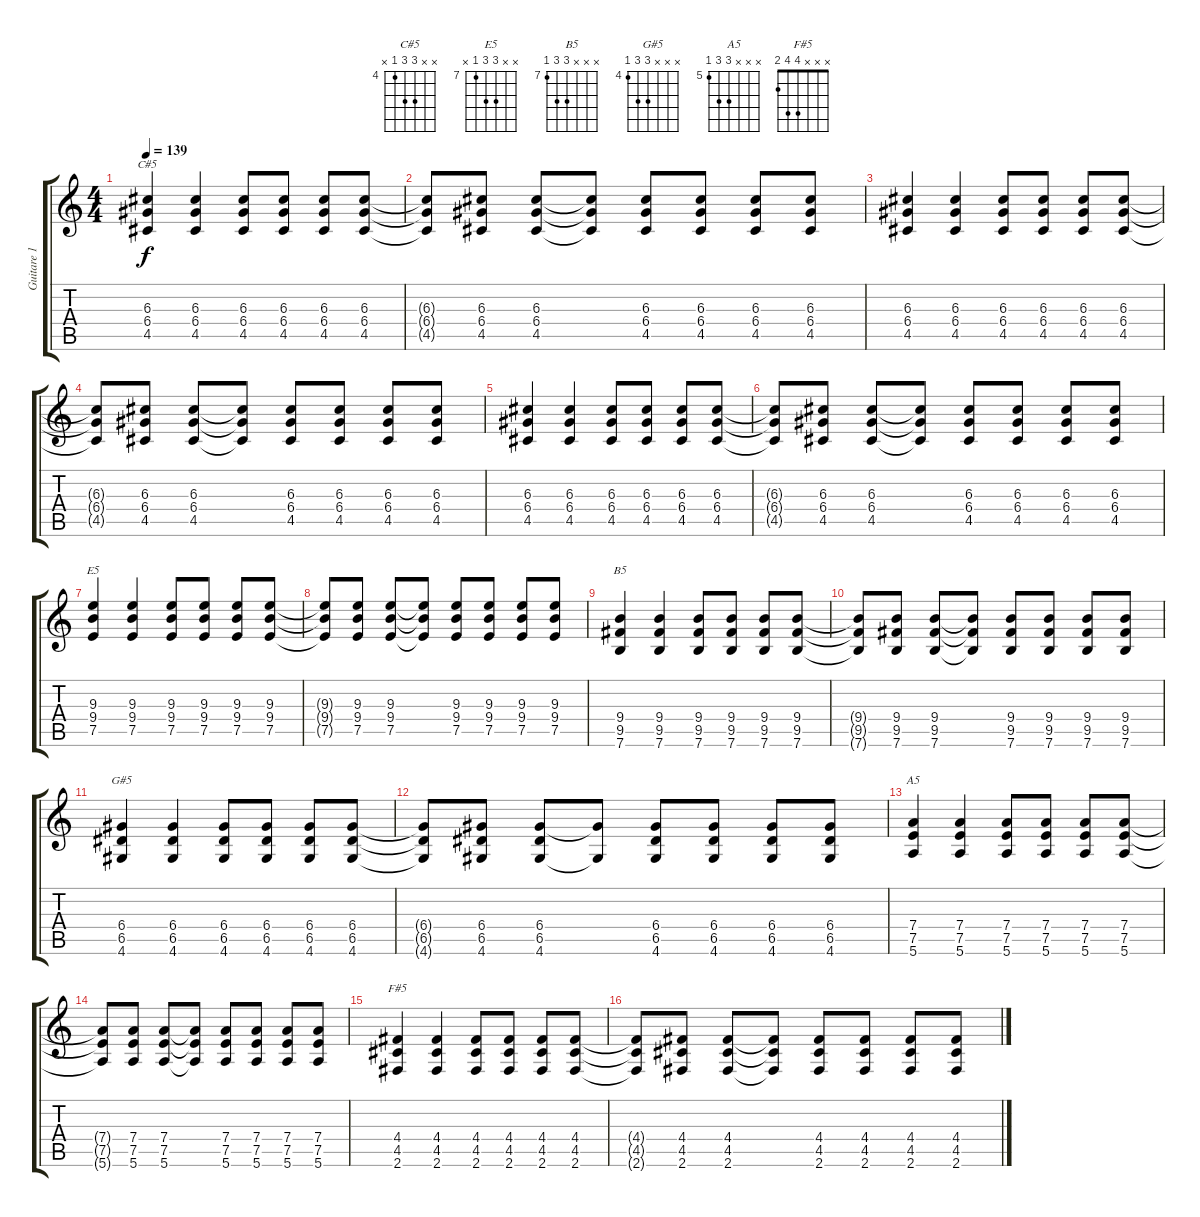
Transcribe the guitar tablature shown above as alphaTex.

\track ("Guitare 1" "Guitare 1") {instrument overdrivenguitar}
\staff {score tabs}
\tuning (E4 B3 G3 D3 A2 E2) {hide}
\chord ("C#5" x x 6 6 4 x) {firstfret 4}
\chord ("E5" x x 9 9 7 x) {firstfret 7}
\chord ("B5" x x x 9 9 7) {firstfret 7}
\chord ("G#5" x x x 6 6 4) {firstfret 4}
\chord ("A5" x x x 7 7 5) {firstfret 5}
\chord ("F#5" x x x 4 4 2)
\ts (4 4)
\tempo 139
\clef g2
\ks c
(6.3 6.4 4.5).4{ch "C#5" dy f instrument overdrivenguitar} (6.3 6.4 4.5).4 (6.3 6.4 4.5).8 (6.3 6.4 4.5).8 (6.3 6.4 4.5).8 (6.3 6.4 4.5).8 |
(6.3{t} 6.4{t} 4.5{t}).8 (6.3 6.4 4.5).8 (6.3 6.4 4.5).8 (6.3{t} 6.4{t} 4.5{t}).8 (6.3 6.4 4.5).8 (6.3 6.4 4.5).8 (6.3 6.4 4.5).8 (6.3 6.4 4.5).8 |
(6.3 6.4 4.5).4 (6.3 6.4 4.5).4 (6.3 6.4 4.5).8 (6.3 6.4 4.5).8 (6.3 6.4 4.5).8 (6.3 6.4 4.5).8 |
(6.3{t} 6.4{t} 4.5{t}).8 (6.3 6.4 4.5).8 (6.3 6.4 4.5).8 (6.3{t} 6.4{t} 4.5{t}).8 (6.3 6.4 4.5).8 (6.3 6.4 4.5).8 (6.3 6.4 4.5).8 (6.3 6.4 4.5).8 |
(6.3 6.4 4.5).4 (6.3 6.4 4.5).4 (6.3 6.4 4.5).8 (6.3 6.4 4.5).8 (6.3 6.4 4.5).8 (6.3 6.4 4.5).8 |
(6.3{t} 6.4{t} 4.5{t}).8 (6.3 6.4 4.5).8 (6.3 6.4 4.5).8 (6.3{t} 6.4{t} 4.5{t}).8 (6.3 6.4 4.5).8 (6.3 6.4 4.5).8 (6.3 6.4 4.5).8 (6.3 6.4 4.5).8 |
(9.3 9.4 7.5).4{ch "E5"} (9.3 9.4 7.5).4 (9.3 9.4 7.5).8 (9.3 9.4 7.5).8 (9.3 9.4 7.5).8 (9.3 9.4 7.5).8 |
(9.3{t} 9.4{t} 7.5{t}).8 (9.3 9.4 7.5).8 (9.3 9.4 7.5).8 (9.3{t} 9.4{t} 7.5{t}).8 (9.3 9.4 7.5).8 (9.3 9.4 7.5).8 (9.3 9.4 7.5).8 (9.3 9.4 7.5).8 |
(9.4 9.5 7.6).4{ch "B5"} (9.4 9.5 7.6).4 (9.4 9.5 7.6).8 (9.4 9.5 7.6).8 (9.4 9.5 7.6).8 (9.4 9.5 7.6).8 |
(9.4{t} 9.5{t} 7.6{t}).8 (9.4 9.5 7.6).8 (9.4 9.5 7.6).8 (9.4{t} 9.5{t} 7.6{t}).8 (9.4 9.5 7.6).8 (9.4 9.5 7.6).8 (9.4 9.5 7.6).8 (9.4 9.5 7.6).8 |
(6.4 6.5 4.6).4{ch "G#5"} (6.4 6.5 4.6).4 (6.4 6.5 4.6).8 (6.4 6.5 4.6).8 (6.4 6.5 4.6).8 (6.4 6.5 4.6).8 |
(6.4{t} 6.5{t} 4.6{t}).8 (6.4 6.5 4.6).8 (6.4 6.5 4.6).8 (6.4{t} 4.6{t}).8 (6.4 6.5 4.6).8 (6.4 6.5 4.6).8 (6.4 6.5 4.6).8 (6.4 6.5 4.6).8 |
(7.4 7.5 5.6).4{ch "A5"} (7.4 7.5 5.6).4 (7.4 7.5 5.6).8 (7.4 7.5 5.6).8 (7.4 7.5 5.6).8 (7.4 7.5 5.6).8 |
(7.4{t} 7.5{t} 5.6{t}).8 (7.4 7.5 5.6).8 (7.4 7.5 5.6).8 (7.4{t} 7.5{t} 5.6{t}).8 (7.4 7.5 5.6).8 (7.4 7.5 5.6).8 (7.4 7.5 5.6).8 (7.4 7.5 5.6).8 |
(4.4 4.5 2.6).4{ch "F#5"} (4.4 4.5 2.6).4 (4.4 4.5 2.6).8 (4.4 4.5 2.6).8 (4.4 4.5 2.6).8 (4.4 4.5 2.6).8 |
(4.4{t} 4.5{t} 2.6{t}).8 (4.4 4.5 2.6).8 (4.4 4.5 2.6).8 (4.4{t} 4.5{t} 2.6{t}).8 (4.4 4.5 2.6).8 (4.4 4.5 2.6).8 (4.4 4.5 2.6).8 (4.4 4.5 2.6).8
